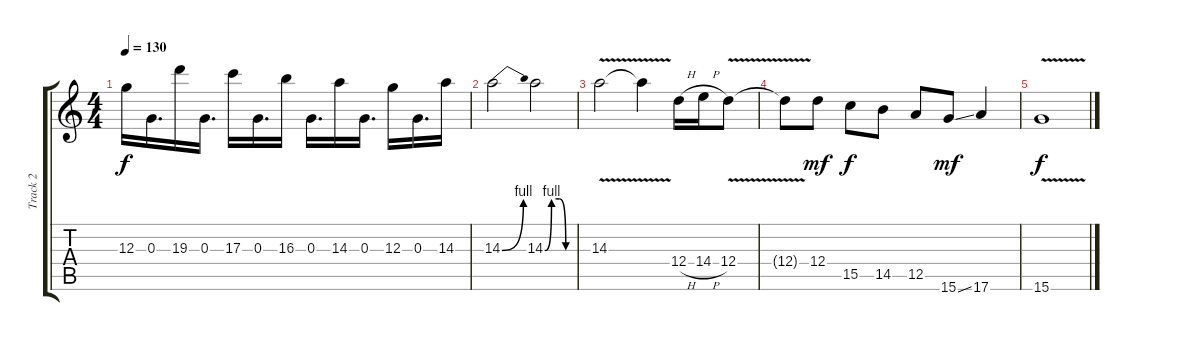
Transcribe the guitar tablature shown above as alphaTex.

\track ("Track 2" "Track 2") {instrument overdrivenguitar}
\staff {score tabs}
\tuning (E4 B3 G3 D3 A2 E2) {hide}
\ts (4 4)
\tempo 130
\clef g2
\ks c
12.3.16{dy f} 0.3.16{d} 19.3.16 0.3.16{d} 17.3.16 0.3.16{d} 16.3.16 0.3.16{d} 14.3.16 0.3.16{d} 12.3.16 0.3.16{d} 14.3.16 |
14.3{be (bend 0 0 60 4)}.2 14.3{be (custom 0 0 14 4 30 4 44 0 60 0)}.2 |
14.3{v}.2 14.3{t}.4 12.4{h}.16 14.4{h}.16 12.4{v}.8 |
12.4{t}.8 12.4.8{dy mf} 15.5.8{dy f} 14.5.8 12.5.8 15.6{ss}.8{dy mf} 17.6.4 |
15.6{v}.1{dy f}
